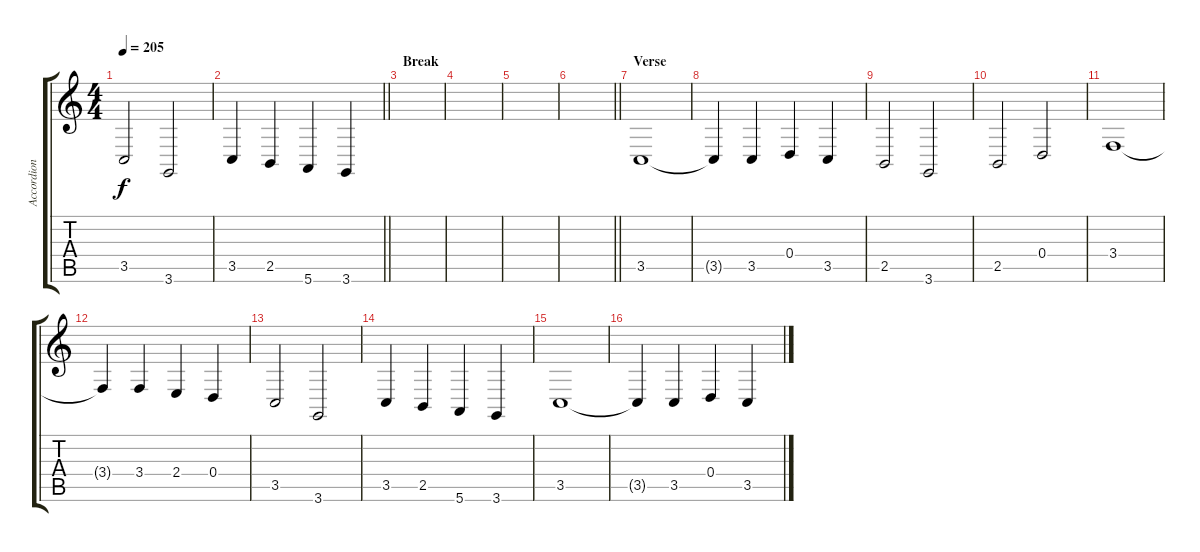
\track ("Accordion" "Accordion") {instrument accordion}
\staff {score tabs}
\tuning (E4 B3 G3 D3 A2 E2) {hide}
\ts (4 4)
\tempo 205
\clef g2
\ks c
3.5.2{dy f} 3.6.2 |
\barLineRight lightlight
3.5.4 2.5.4 5.6.4 3.6.4 |
\section ("" "Break")
|
|
|
\barLineRight lightlight
|
\section ("" "Verse")
3.5.1 |
3.5{t}.4 3.5.4 0.4.4 3.5.4 |
2.5.2 3.6.2 |
2.5.2 0.4.2 |
3.4.1 |
3.4{t}.4 3.4.4 2.4.4 0.4.4 |
3.5.2 3.6.2 |
3.5.4 2.5.4 5.6.4 3.6.4 |
3.5.1 |
3.5{t}.4 3.5.4 0.4.4 3.5.4
